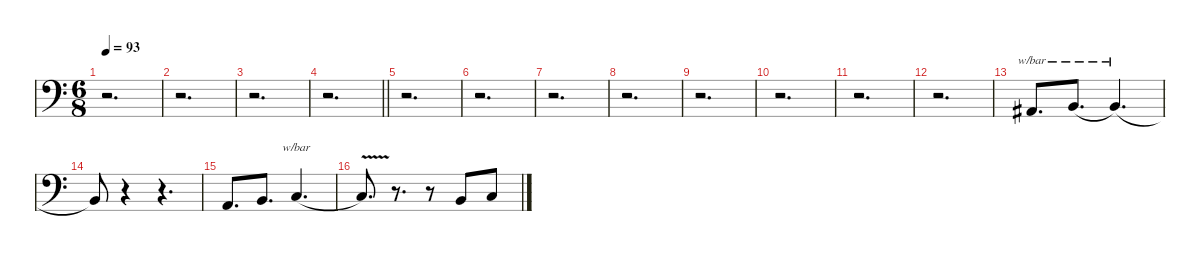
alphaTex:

\defaultSystemsLayout 4
\hideDynamics
\bracketExtendMode nobrackets
\singleTrackTrackNamePolicy hidden
\multiTrackTrackNamePolicy hidden
\firstSystemTrackNameMode fullname
\firstSystemTrackNameOrientation horizontal
\otherSystemsTrackNameOrientation horizontal
\track ("Lead Vocals [Mikael Akerfeldt]" "chr.") {defaultSystemsLayout 8 instrument voiceoohs}
\staff {score}
\tuning (E4 B3 G3 D3 A2 E2)
\ts (6 8)
\tempo 93
\clef f4
\ks c
r.2{d dy mf} |
r.2{d} |
r.2{d} |
\barLineRight lightlight
r.2{d} |
r.2{d} |
r.2{d} |
r.2{d} |
r.2{d} |
r.2{d} |
r.2{d} |
r.2{d} |
r.2{d} |
2.5.8{d tbe (custom default 0 -2 30 0 30 0 60 0)} 2.5.8{d tbe (hold default 0 0 60 0)} 2.5{t}.4{d tbe (hold default 0 0 60 0)} |
2.5{t}.8 r.4 r.4{d} |
0.5.8{d} 2.5.8{d} 3.5.4{d tbe (hold default 0 0 60 0)} |
3.5{v t}.8{d} r.8{d} r.8 2.5.8 3.5.8
